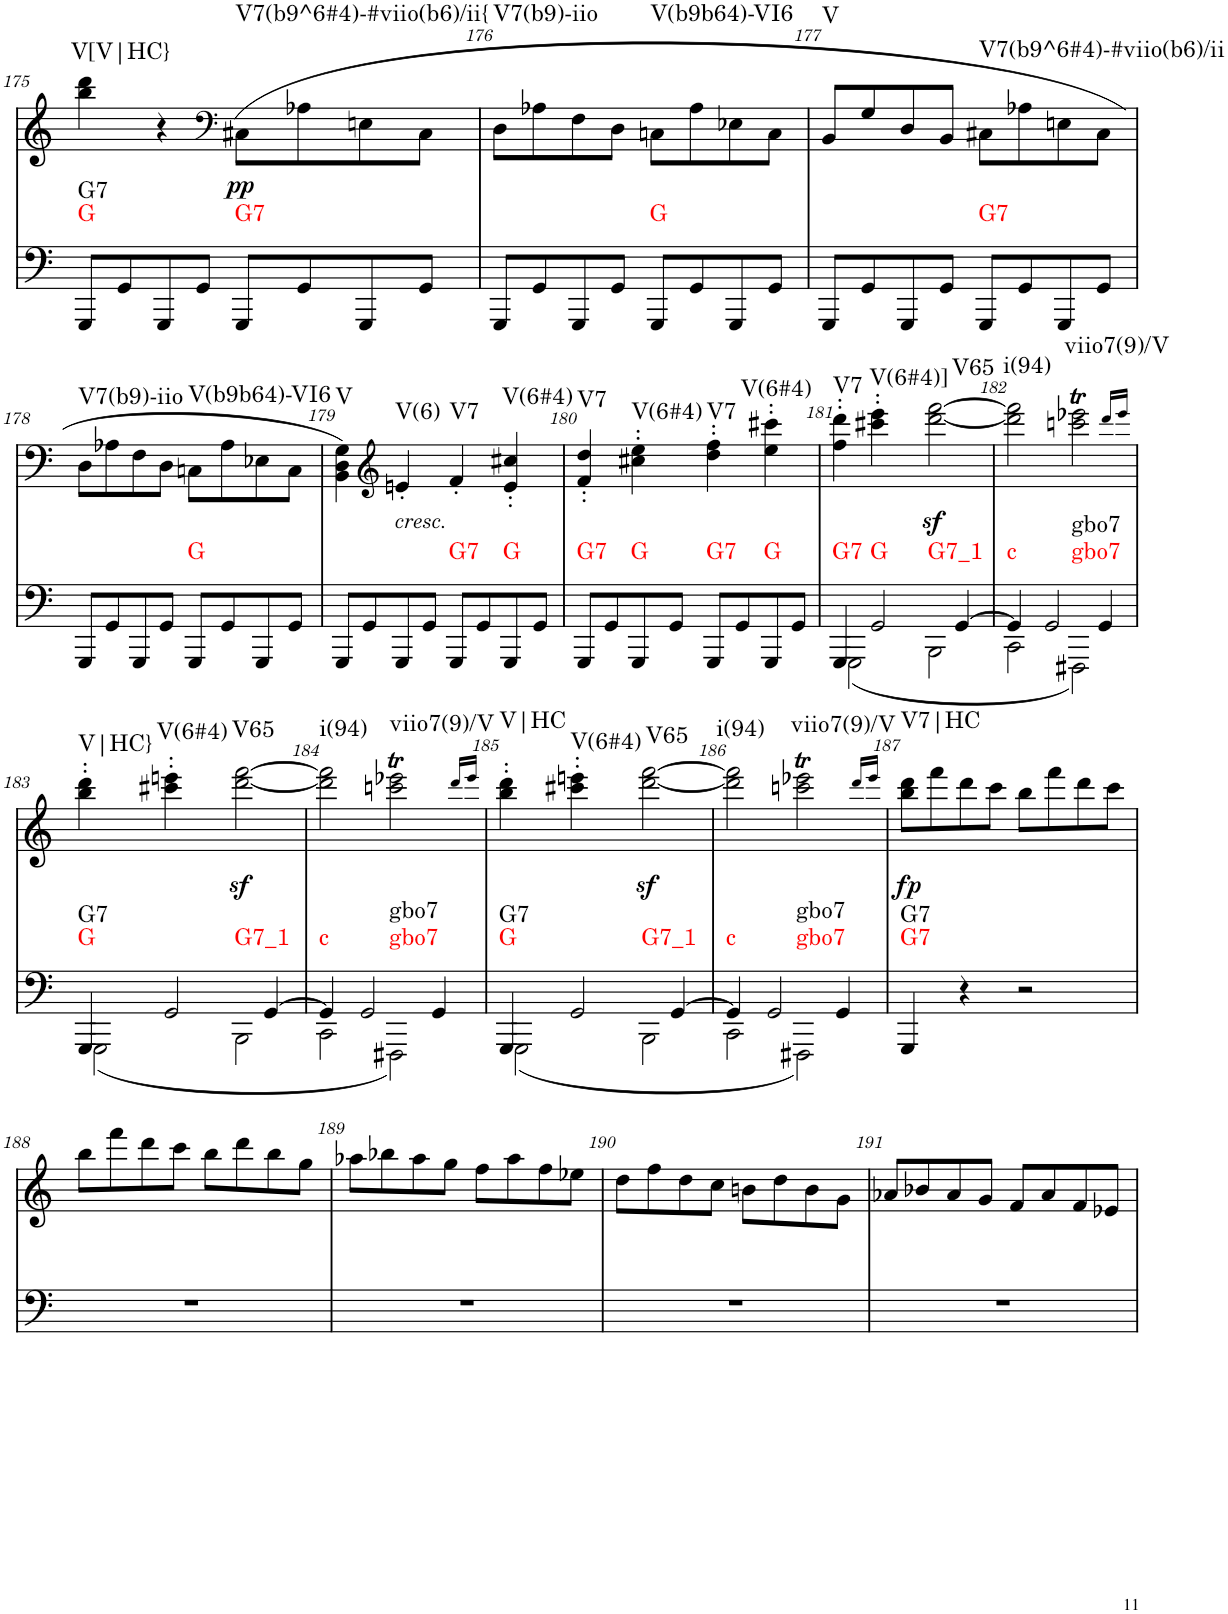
**kern	**kern	**text	**dynam	**harte
*part2	*part1	*part1	*part1	*part1
*staff2	*staff1	*staff1	*staff1	*
*I"piano	*I"piano	*	*	*
*I'Pno	*I'Pno	*	*	*
!!LO:PB:g=z
*clefF4	*clefG2	*	*	*
*k[]	*k[]	*	*	*
*M2/2	*M2/2	*	*	*
*met(c|)	*met(c|)	*	*	*
=175	=175	=175	=175	=175
!	!	!	!	!LO:H:kt=V[V|HC}
8GGG/L	4bb\ 4ddd\	.	.	N
8GG/	.	.	.	.
8GGG/	4r	.	.	.
8GG/J	.	.	.	.
*	*clefF4	*	*	*
!	!	!LO:LY:b	!LO:DY:b	!LO:H:kt=V7(b9^6#4)-#viio(b6)/ii{
8GGG/L	(8C#X\L	pp	pp	N
8GG/	8A-X\	.	.	.
8GGG/	8En\	.	.	.
8GG/J	8C#\J	.	.	.
=176	=176	=176	=176	=176
!	!	!	!	!LO:H:kt=V7(b9)-iio
8GGG/L	8D\L	.	.	N
8GG/	8A-X\	.	.	.
8GGG/	8F\	.	.	.
8GG/J	8D\J	.	.	.
!	!	!	!	!LO:H:kt=V(b9b64)-VI6
8GGG/L	8Cn\L	.	.	N
8GG/	8A-\	.	.	.
8GGG/	8E-X\	.	.	.
8GG/J	8C\J	.	.	.
=177	=177	=177	=177	=177
!	!	!	!	!LO:H:kt=V
8GGG/L	8BB/L	.	.	N
8GG/	8G/	.	.	.
8GGG/	8D/	.	.	.
8GG/J	8BB/J	.	.	.
!	!	!	!	!LO:H:kt=V7(b9^6#4)-#viio(b6)/ii
8GGG/L	8C#X\L	.	.	N
8GG/	8A-X\	.	.	.
8GGG/	8En\	.	.	.
8GG/J	8C#\J	.	.	.
!!LO:LB:g=z
=178	=178	=178	=178	=178
!	!	!	!	!LO:H:kt=V7(b9)-iio
8GGG/L	8D\L	.	.	N
8GG/	8A-X\	.	.	.
8GGG/	8F\	.	.	.
8GG/J	8D\J	.	.	.
!	!	!	!	!LO:H:kt=V(b9b64)-VI6
8GGG/L	8Cn\L	.	.	N
8GG/	8A-\	.	.	.
8GGG/	8E-X\	.	.	.
8GG/J	8C\J	.	.	.
=179	=179	=179	=179	=179
!	!	!	!	!LO:H:kt=V
8GGG/L	4BB\ 4D\ 4G\)	.	.	N
8GG/	.	.	.	.
*	*clefG2	*	*	*
!	!LO:TX:b:i:t=cresc.	!	!	!LO:H:kt=V(6)
8GGG/	4en'/	.	.	N
8GG/J	.	.	.	.
!	!	!	!	!LO:H:kt=V7
8GGG/L	4f'/	.	.	N
8GG/	.	.	.	.
!	!	!	!	!LO:H:kt=V(6#4)
8GGG/	4e/' 4cc#X/'	.	.	N
8GG/J	.	.	.	.
=180	=180	=180	=180	=180
!	!	!	!	!LO:H:kt=V7
8GGG/L	4f/' 4dd/'	.	.	N
8GG/	.	.	.	.
!	!	!	!	!LO:H:kt=V(6#4)
8GGG/	4cc#X\' 4ee\'	.	.	N
8GG/J	.	.	.	.
!	!	!	!	!LO:H:kt=V7
8GGG/L	4dd\' 4ff\'	.	.	N
8GG/	.	.	.	.
!	!	!	!	!LO:H:kt=V(6#4)
8GGG/	4ee\' 4ccc#X\'	.	.	N
8GG/J	.	.	.	.
=181	=181	=181	=181	=181
*^	*	*	*	*
!	!	!	!	!	!LO:H:kt=V7
4GGG/	(2GGG\	4ff\' 4ddd\'	.	.	N
!	!	!	!	!	!LO:H:kt=V(6#4)]
2GG/	.	4ccc#X\' 4eee\'	.	.	N
!	!	!	!	!LO:DY:b	!LO:H:kt=V65
.	2BBB\	[2ddd\ [2fff\	.	sf	N
[4GG/	.	.	.	.	.
=182	=182	=182	=182	=182	=182
!	!	!	!	!	!LO:H:kt=i(94)
4GG/]	2CC\	2ddd\] 2fff\]	.	.	N
2GG/	.	.	.	.	.
!	!	!	!	!	!LO:H:kt=viio7(9)/V
.	2FFF#X\)	2cccn\T 2eee-X\T	.	.	N
4GG/	.	.	.	.	.
.	.	16qddd/LL	.	.	.
.	.	16qeee-/JJ	.	.	.
!!LO:LB:g=z
=183	=183	=183	=183	=183	=183
!	!	!	!	!	!LO:H:kt=V|HC}
4GGG/	(2GGG\	4bb\' 4ddd\'	.	.	N
!	!	!	!	!	!LO:H:kt=V(6#4)
2GG/	.	4ccc#X\' 4eeen\'	.	.	N
!	!	!	!	!LO:DY:b	!LO:H:kt=V65
.	2BBB\	[2ddd\ [2fff\	.	sf	N
[4GG/	.	.	.	.	.
=184	=184	=184	=184	=184	=184
!	!	!	!	!	!LO:H:kt=i(94)
4GG/]	2CC\	2ddd\] 2fff\]	.	.	N
2GG/	.	.	.	.	.
!	!	!	!	!	!LO:H:kt=viio7(9)/V
.	2FFF#X\)	2cccn\T 2eee-X\T	.	.	N
4GG/	.	.	.	.	.
.	.	16qddd/LL	.	.	.
.	.	16qeee-/JJ	.	.	.
=185	=185	=185	=185	=185	=185
!	!	!	!	!	!LO:H:kt=V|HC
4GGG/	(2GGG\	4bb\' 4ddd\'	.	.	N
!	!	!	!	!	!LO:H:kt=V(6#4)
2GG/	.	4ccc#X\' 4eeen\'	.	.	N
!	!	!	!	!LO:DY:b	!LO:H:kt=V65
.	2BBB\	[2ddd\ [2fff\	.	sf	N
[4GG/	.	.	.	.	.
=186	=186	=186	=186	=186	=186
!	!	!	!	!	!LO:H:kt=i(94)
4GG/]	2CC\	2ddd\] 2fff\]	.	.	N
2GG/	.	.	.	.	.
!	!	!	!	!	!LO:H:kt=viio7(9)/V
.	2FFF#X\)	2cccn\T 2eee-X\T	.	.	N
4GG/	.	.	.	.	.
*v	*v	*	*	*	*
.	16qddd/LL	.	.	.
.	16qeee-/JJ	.	.	.
=187	=187	=187	=187	=187
!	!	!	!LO:DY:b	!LO:H:kt=V7|HC
4GGG/	8bb\ 8ddd\L	.	fp	N
.	8fff\	.	.	.
4r	8ddd\	.	.	.
.	8ccc\J	.	.	.
2r	8bb\L	.	.	.
.	8fff\	.	.	.
.	8ddd\	.	.	.
.	8ccc\J	.	.	.
!!LO:LB:g=z
=188	=188	=188	=188	=188
1r	8bb\L	.	.	.
.	8fff\	.	.	.
.	8ddd\	.	.	.
.	8ccc\J	.	.	.
.	8bb\L	.	.	.
.	8ddd\	.	.	.
.	8bb\	.	.	.
.	8gg\J	.	.	.
=189	=189	=189	=189	=189
1r	8aa-X\L	.	.	.
.	8bb-X\	.	.	.
.	8aa-\	.	.	.
.	8gg\J	.	.	.
.	8ff\L	.	.	.
.	8aa-\	.	.	.
.	8ff\	.	.	.
.	8ee-X\J	.	.	.
=190	=190	=190	=190	=190
1r	8dd\L	.	.	.
.	8ff\	.	.	.
.	8dd\	.	.	.
.	8cc\J	.	.	.
.	8bn\L	.	.	.
.	8dd\	.	.	.
.	8b\	.	.	.
.	8g\J	.	.	.
=191	=191	=191	=191	=191
1r	8a-X/L	.	.	.
.	8b-X/	.	.	.
.	8a-/	.	.	.
.	8g/J	.	.	.
.	8f/L	.	.	.
.	8a-/	.	.	.
.	8f/	.	.	.
.	8e-X/J	.	.	.
=	=	=	=	=
*-	*-	*-	*-	*-
